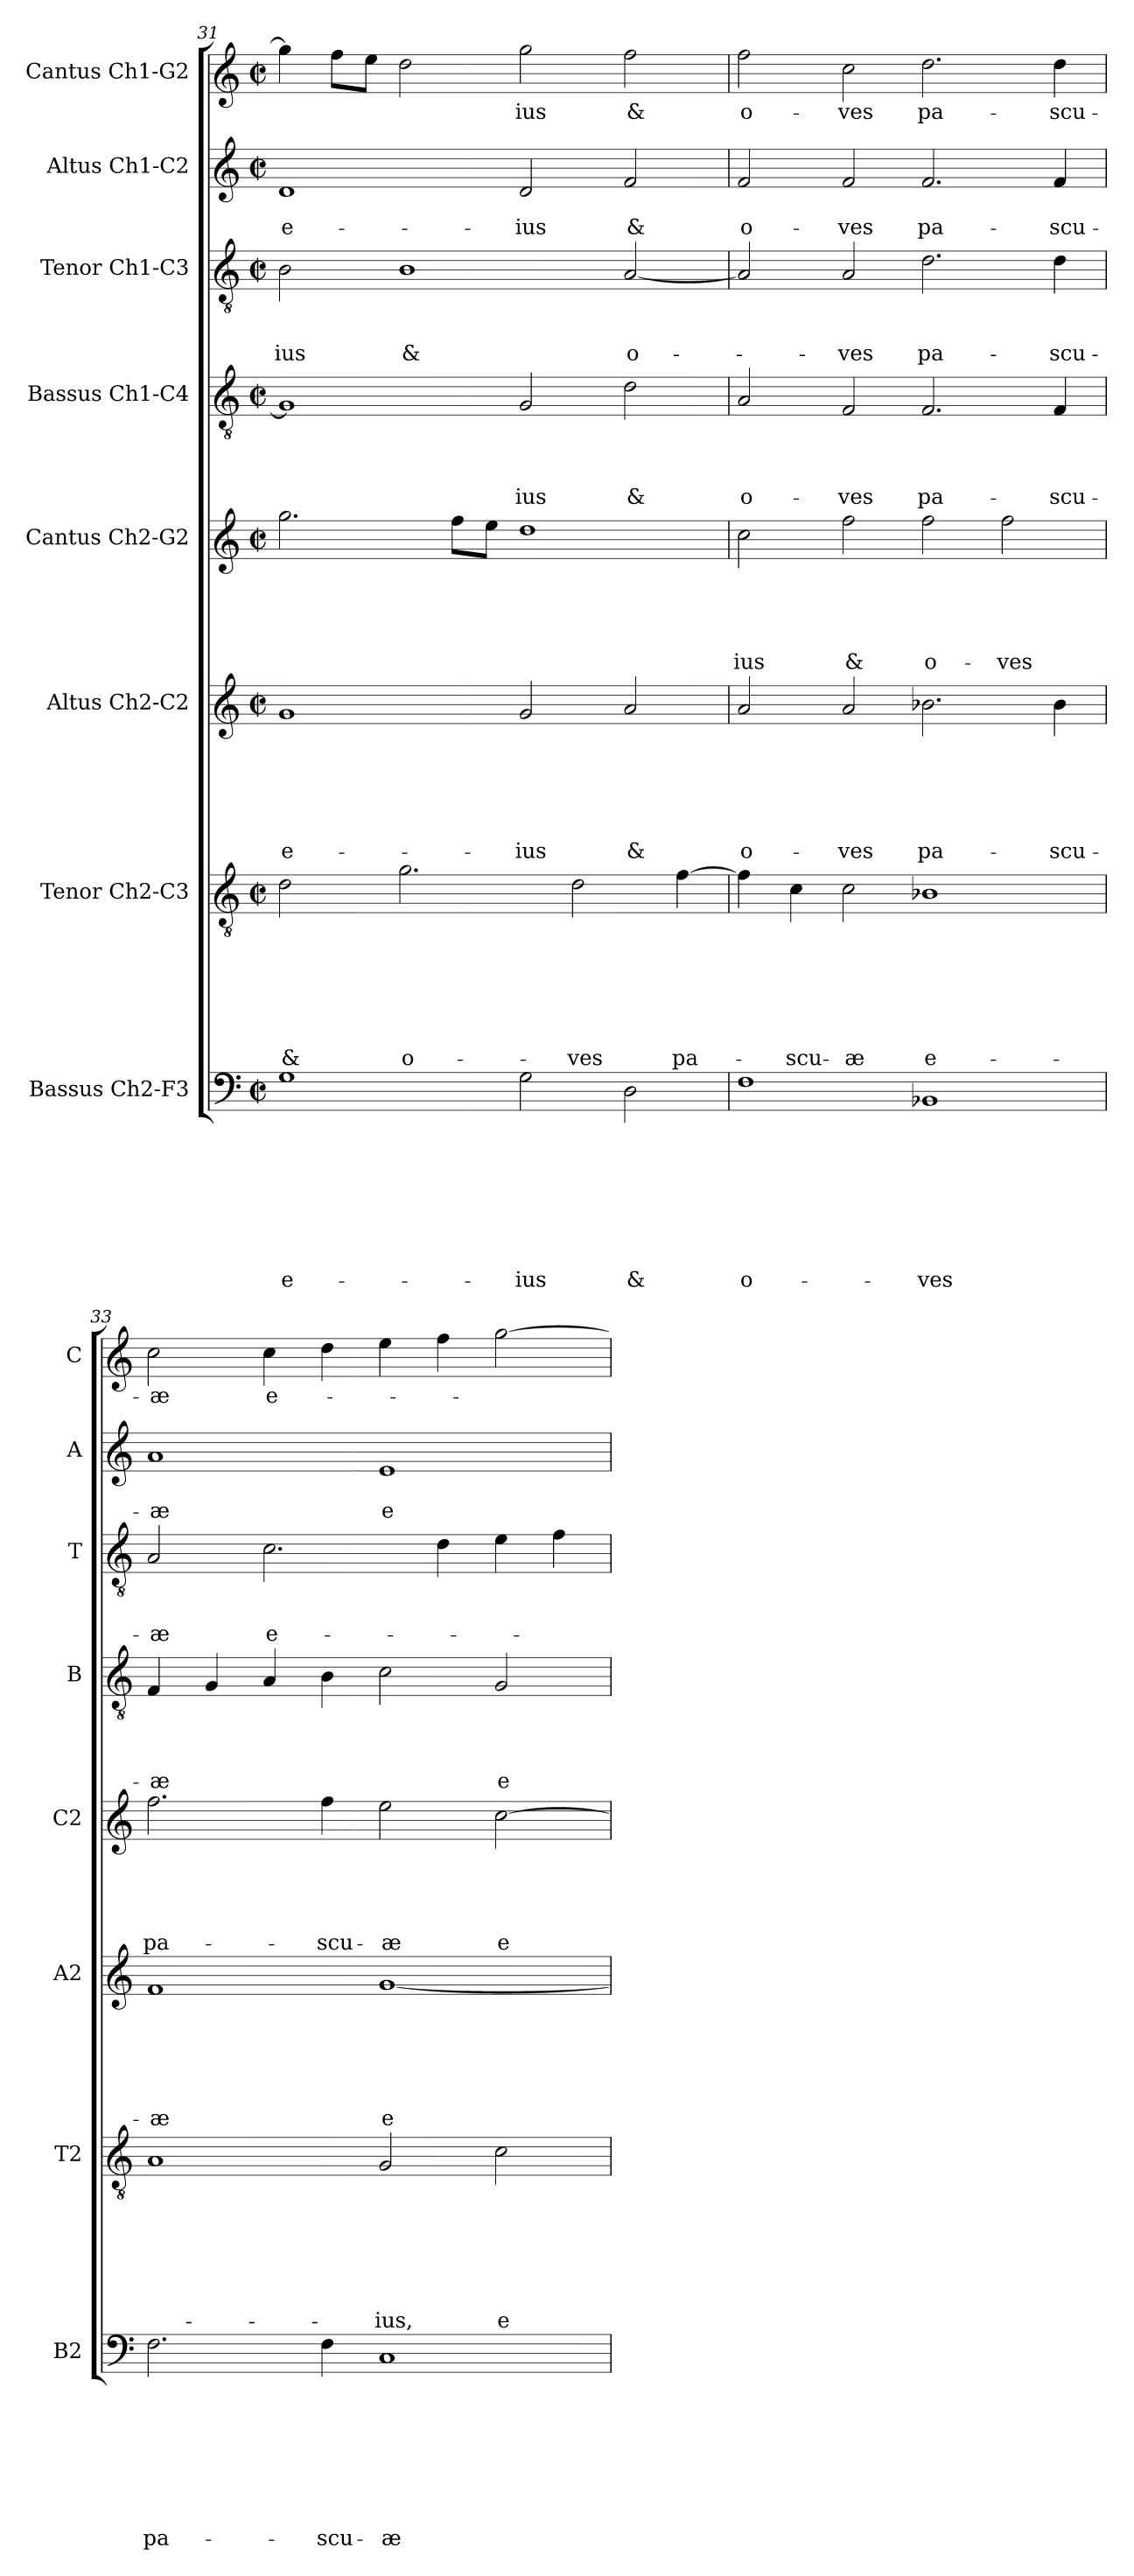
**kern	**text	**text	**text	**text	**text	**text	**text	**text	**kern	**text	**text	**text	**text	**text	**text	**text	**kern	**text	**text	**text	**text	**text	**text	**kern	**text	**text	**text	**text	**text	**kern	**text	**text	**text	**text	**kern	**text	**text	**text	**kern	**text	**text	**kern	**text
*part8	*part8	*part8	*part8	*part8	*part8	*part8	*part8	*part8	*part7	*part7	*part7	*part7	*part7	*part7	*part7	*part7	*part6	*part6	*part6	*part6	*part6	*part6	*part6	*part5	*part5	*part5	*part5	*part5	*part5	*part4	*part4	*part4	*part4	*part4	*part3	*part3	*part3	*part3	*part2	*part2	*part2	*part1	*part1
*staff8	*staff8	*staff8	*staff8	*staff8	*staff8	*staff8	*staff8	*staff8	*staff7	*staff7	*staff7	*staff7	*staff7	*staff7	*staff7	*staff7	*staff6	*staff6	*staff6	*staff6	*staff6	*staff6	*staff6	*staff5	*staff5	*staff5	*staff5	*staff5	*staff5	*staff4	*staff4	*staff4	*staff4	*staff4	*staff3	*staff3	*staff3	*staff3	*staff2	*staff2	*staff2	*staff1	*staff1
*I"Bassus Ch2-F3	*	*	*	*	*	*	*	*	*I"Tenor Ch2-C3	*	*	*	*	*	*	*	*I"Altus Ch2-C2	*	*	*	*	*	*	*I"Cantus Ch2-G2	*	*	*	*	*	*I"Bassus Ch1-C4	*	*	*	*	*I"Tenor Ch1-C3	*	*	*	*I"Altus Ch1-C2	*	*	*I"Cantus Ch1-G2	*
*I'B2	*	*	*	*	*	*	*	*	*I'T2	*	*	*	*	*	*	*	*I'A2	*	*	*	*	*	*	*I'C2	*	*	*	*	*	*I'B	*	*	*	*	*I'T	*	*	*	*I'A	*	*	*I'C	*
!!LO:PB:g=z
*clefF4	*	*	*	*	*	*	*	*	*clefGv2	*	*	*	*	*	*	*	*clefG2	*	*	*	*	*	*	*clefG2	*	*	*	*	*	*clefGv2	*	*	*	*	*clefGv2	*	*	*	*clefG2	*	*	*clefG2	*
*k[]	*	*	*	*	*	*	*	*	*k[]	*	*	*	*	*	*	*	*k[]	*	*	*	*	*	*	*k[]	*	*	*	*	*	*k[]	*	*	*	*	*k[]	*	*	*	*k[]	*	*	*k[]	*
*C:	*	*	*	*	*	*	*	*	*C:	*	*	*	*	*	*	*	*C:	*	*	*	*	*	*	*C:	*	*	*	*	*	*C:	*	*	*	*	*C:	*	*	*	*C:	*	*	*C:	*
*M2/2	*	*	*	*	*	*	*	*	*M2/2	*	*	*	*	*	*	*	*M2/2	*	*	*	*	*	*	*M2/2	*	*	*	*	*	*M2/2	*	*	*	*	*M2/2	*	*	*	*M2/2	*	*	*M2/2	*
*met(c|)	*	*	*	*	*	*	*	*	*met(c|)	*	*	*	*	*	*	*	*met(c|)	*	*	*	*	*	*	*met(c|)	*	*	*	*	*	*met(c|)	*	*	*	*	*met(c|)	*	*	*	*met(c|)	*	*	*met(c|)	*
=31	=31	=31	=31	=31	=31	=31	=31	=31	=31	=31	=31	=31	=31	=31	=31	=31	=31	=31	=31	=31	=31	=31	=31	=31	=31	=31	=31	=31	=31	=31	=31	=31	=31	=31	=31	=31	=31	=31	=31	=31	=31	=31	=31
!	!	!	!	!	!	!	!	!LO:LY:b	!	!	!	!	!	!	!	!LO:LY:b	!	!	!	!	!	!	!LO:LY:b	!	!	!	!	!	!	!	!	!	!	!	!	!	!	!LO:LY:b	!	!	!LO:LY:b	!	!
1G	.	.	.	.	.	.	.	e-	2d\	.	.	.	.	.	.	&	1g	.	.	.	.	.	e-	2.gg\	.	.	.	.	.	1G]	.	.	.	.	2B\	.	.	-ius	1d	.	e-	4gg\]	.
.	.	.	.	.	.	.	.	.	.	.	.	.	.	.	.	.	.	.	.	.	.	.	.	.	.	.	.	.	.	.	.	.	.	.	.	.	.	.	.	.	.	8ff\L	.
.	.	.	.	.	.	.	.	.	.	.	.	.	.	.	.	.	.	.	.	.	.	.	.	.	.	.	.	.	.	.	.	.	.	.	.	.	.	.	.	.	.	8ee\J	.
!	!	!	!	!	!	!	!	!	!	!	!	!	!	!	!	!LO:LY:b	!	!	!	!	!	!	!	!	!	!	!	!	!	!	!	!	!	!	!	!	!	!LO:LY:b	!	!	!	!	!
.	.	.	.	.	.	.	.	.	2.g\	.	.	.	.	.	.	o-	.	.	.	.	.	.	.	.	.	.	.	.	.	.	.	.	.	.	1B	.	.	&	.	.	.	2dd\	.
.	.	.	.	.	.	.	.	.	.	.	.	.	.	.	.	.	.	.	.	.	.	.	.	8ff\L	.	.	.	.	.	.	.	.	.	.	.	.	.	.	.	.	.	.	.
.	.	.	.	.	.	.	.	.	.	.	.	.	.	.	.	.	.	.	.	.	.	.	.	8ee\J	.	.	.	.	.	.	.	.	.	.	.	.	.	.	.	.	.	.	.
!	!	!	!	!	!	!	!	!LO:LY:b	!	!	!	!	!	!	!	!	!	!	!	!	!	!	!LO:LY:b	!	!	!	!	!	!	!	!	!	!	!LO:LY:b	!	!	!	!	!	!	!LO:LY:b	!	!LO:LY:b
2G\	.	.	.	.	.	.	.	-ius	.	.	.	.	.	.	.	.	2g/	.	.	.	.	.	-ius	1dd	.	.	.	.	.	2G/	.	.	.	-ius	.	.	.	.	2d/	.	-ius	2gg\	-ius
!	!	!	!	!	!	!	!	!	!	!	!	!	!	!	!	!LO:LY:b	!	!	!	!	!	!	!	!	!	!	!	!	!	!	!	!	!	!	!	!	!	!	!	!	!	!	!
.	.	.	.	.	.	.	.	.	2d\	.	.	.	.	.	.	-ves	.	.	.	.	.	.	.	.	.	.	.	.	.	.	.	.	.	.	.	.	.	.	.	.	.	.	.
!	!	!	!	!	!	!	!	!LO:LY:b	!	!	!	!	!	!	!	!	!	!	!	!	!	!	!LO:LY:b	!	!	!	!	!	!	!	!	!	!	!LO:LY:b	!	!	!	!LO:LY:b	!	!	!LO:LY:b	!	!LO:LY:b
2D\	.	.	.	.	.	.	.	&	.	.	.	.	.	.	.	.	2a/	.	.	.	.	.	&	.	.	.	.	.	.	2d\	.	.	.	&	[2A/	.	.	o-	2f/	.	&	2ff\	&
!	!	!	!	!	!	!	!	!	!	!	!	!	!	!	!	!LO:LY:b	!	!	!	!	!	!	!	!	!	!	!	!	!	!	!	!	!	!	!	!	!	!	!	!	!	!	!
.	.	.	.	.	.	.	.	.	[4f\	.	.	.	.	.	.	pa-	.	.	.	.	.	.	.	.	.	.	.	.	.	.	.	.	.	.	.	.	.	.	.	.	.	.	.
=32	=32	=32	=32	=32	=32	=32	=32	=32	=32	=32	=32	=32	=32	=32	=32	=32	=32	=32	=32	=32	=32	=32	=32	=32	=32	=32	=32	=32	=32	=32	=32	=32	=32	=32	=32	=32	=32	=32	=32	=32	=32	=32	=32
!	!	!	!	!	!	!	!	!LO:LY:b	!	!	!	!	!	!	!	!	!	!	!	!	!	!	!LO:LY:b	!	!	!	!	!	!LO:LY:b	!	!	!	!	!LO:LY:b	!	!	!	!	!	!	!LO:LY:b	!	!LO:LY:b
1F	.	.	.	.	.	.	.	o-	4f\]	.	.	.	.	.	.	.	2a/	.	.	.	.	.	o-	2cc\	.	.	.	.	-ius	2A/	.	.	.	o-	2A/]	.	.	.	2f/	.	o-	2ff\	o-
!	!	!	!	!	!	!	!	!	!	!	!	!	!	!	!	!LO:LY:b	!	!	!	!	!	!	!	!	!	!	!	!	!	!	!	!	!	!	!	!	!	!	!	!	!	!	!
.	.	.	.	.	.	.	.	.	4c\	.	.	.	.	.	.	-scu-	.	.	.	.	.	.	.	.	.	.	.	.	.	.	.	.	.	.	.	.	.	.	.	.	.	.	.
!	!	!	!	!	!	!	!	!	!	!	!	!	!	!	!	!LO:LY:b	!	!	!	!	!	!	!LO:LY:b	!	!	!	!	!	!LO:LY:b	!	!	!	!	!LO:LY:b	!	!	!	!LO:LY:b	!	!	!LO:LY:b	!	!LO:LY:b
.	.	.	.	.	.	.	.	.	2c\	.	.	.	.	.	.	-æ	2a/	.	.	.	.	.	-ves	2ff\	.	.	.	.	&	2F/	.	.	.	-ves	2A/	.	.	-ves	2f/	.	-ves	2cc\	-ves
!	!	!	!	!	!	!	!	!LO:LY:b	!	!	!	!	!	!	!	!LO:LY:b	!	!	!	!	!	!	!LO:LY:b	!	!	!	!	!	!LO:LY:b	!	!	!	!	!LO:LY:b	!	!	!	!LO:LY:b	!	!	!LO:LY:b	!	!LO:LY:b
1BB-X	.	.	.	.	.	.	.	-ves	1B-X	.	.	.	.	.	.	e-	2.b-X\	.	.	.	.	.	pa-	2ff\	.	.	.	.	o-	2.F/	.	.	.	pa-	2.d\	.	.	pa-	2.f/	.	pa-	2.dd\	pa-
!	!	!	!	!	!	!	!	!	!	!	!	!	!	!	!	!	!	!	!	!	!	!	!	!	!	!	!	!	!LO:LY:b	!	!	!	!	!	!	!	!	!	!	!	!	!	!
.	.	.	.	.	.	.	.	.	.	.	.	.	.	.	.	.	.	.	.	.	.	.	.	2ff\	.	.	.	.	-ves	.	.	.	.	.	.	.	.	.	.	.	.	.	.
!	!	!	!	!	!	!	!	!	!	!	!	!	!	!	!	!	!	!	!	!	!	!	!LO:LY:b	!	!	!	!	!	!	!	!	!	!	!LO:LY:b	!	!	!	!LO:LY:b	!	!	!LO:LY:b	!	!LO:LY:b
.	.	.	.	.	.	.	.	.	.	.	.	.	.	.	.	.	4b-\	.	.	.	.	.	-scu-	.	.	.	.	.	.	4F/	.	.	.	-scu-	4d\	.	.	-scu-	4f/	.	-scu-	4dd\	-scu-
=33	=33	=33	=33	=33	=33	=33	=33	=33	=33	=33	=33	=33	=33	=33	=33	=33	=33	=33	=33	=33	=33	=33	=33	=33	=33	=33	=33	=33	=33	=33	=33	=33	=33	=33	=33	=33	=33	=33	=33	=33	=33	=33	=33
!	!	!	!	!	!	!	!	!LO:LY:b	!	!	!	!	!	!	!	!	!	!	!	!	!	!	!LO:LY:b	!	!	!	!	!	!LO:LY:b	!	!	!	!	!LO:LY:b	!	!	!	!LO:LY:b	!	!	!LO:LY:b	!	!LO:LY:b
2.F\	.	.	.	.	.	.	.	pa-	1A	.	.	.	.	.	.	.	1f	.	.	.	.	.	-æ	2.ff\	.	.	.	.	pa-	4F/	.	.	.	-æ	2A/	.	.	-æ	1a	.	-æ	2cc\	-æ
.	.	.	.	.	.	.	.	.	.	.	.	.	.	.	.	.	.	.	.	.	.	.	.	.	.	.	.	.	.	4G/	.	.	.	.	.	.	.	.	.	.	.	.	.
!	!	!	!	!	!	!	!	!	!	!	!	!	!	!	!	!	!	!	!	!	!	!	!	!	!	!	!	!	!	!	!	!	!	!	!	!	!	!LO:LY:b	!	!	!	!	!LO:LY:b
.	.	.	.	.	.	.	.	.	.	.	.	.	.	.	.	.	.	.	.	.	.	.	.	.	.	.	.	.	.	4A/	.	.	.	.	2.c\	.	.	e-	.	.	.	4cc\	e-
!	!	!	!	!	!	!	!	!LO:LY:b	!	!	!	!	!	!	!	!	!	!	!	!	!	!	!	!	!	!	!	!	!LO:LY:b	!	!	!	!	!	!	!	!	!	!	!	!	!	!
4F\	.	.	.	.	.	.	.	-scu-	.	.	.	.	.	.	.	.	.	.	.	.	.	.	.	4ff\	.	.	.	.	-scu-	4B\	.	.	.	.	.	.	.	.	.	.	.	4dd\	.
!	!	!	!	!	!	!	!	!LO:LY:b	!	!	!	!	!	!	!	!LO:LY:b	!	!	!	!	!	!	!LO:LY:b	!	!	!	!	!	!LO:LY:b	!	!	!	!	!	!	!	!	!	!	!	!LO:LY:b	!	!
1C	.	.	.	.	.	.	.	-æ	2G/	.	.	.	.	.	.	-ius,	[1g	.	.	.	.	.	e-	2ee\	.	.	.	.	-æ	2c\	.	.	.	.	.	.	.	.	1e	.	e-	4ee\	.
.	.	.	.	.	.	.	.	.	.	.	.	.	.	.	.	.	.	.	.	.	.	.	.	.	.	.	.	.	.	.	.	.	.	.	4d\	.	.	.	.	.	.	4ff\	.
!	!	!	!	!	!	!	!	!	!	!	!	!	!	!	!	!LO:LY:b	!	!	!	!	!	!	!	!	!	!	!	!	!LO:LY:b	!	!	!	!	!LO:LY:b	!	!	!	!	!	!	!	!	!
.	.	.	.	.	.	.	.	.	2c\	.	.	.	.	.	.	e-	.	.	.	.	.	.	.	[2cc\	.	.	.	.	e-	2G/	.	.	.	e-	4e\	.	.	.	.	.	.	[2gg\	.
.	.	.	.	.	.	.	.	.	.	.	.	.	.	.	.	.	.	.	.	.	.	.	.	.	.	.	.	.	.	.	.	.	.	.	4f\	.	.	.	.	.	.	.	.
=	=	=	=	=	=	=	=	=	=	=	=	=	=	=	=	=	=	=	=	=	=	=	=	=	=	=	=	=	=	=	=	=	=	=	=	=	=	=	=	=	=	=	=
*-	*-	*-	*-	*-	*-	*-	*-	*-	*-	*-	*-	*-	*-	*-	*-	*-	*-	*-	*-	*-	*-	*-	*-	*-	*-	*-	*-	*-	*-	*-	*-	*-	*-	*-	*-	*-	*-	*-	*-	*-	*-	*-	*-
